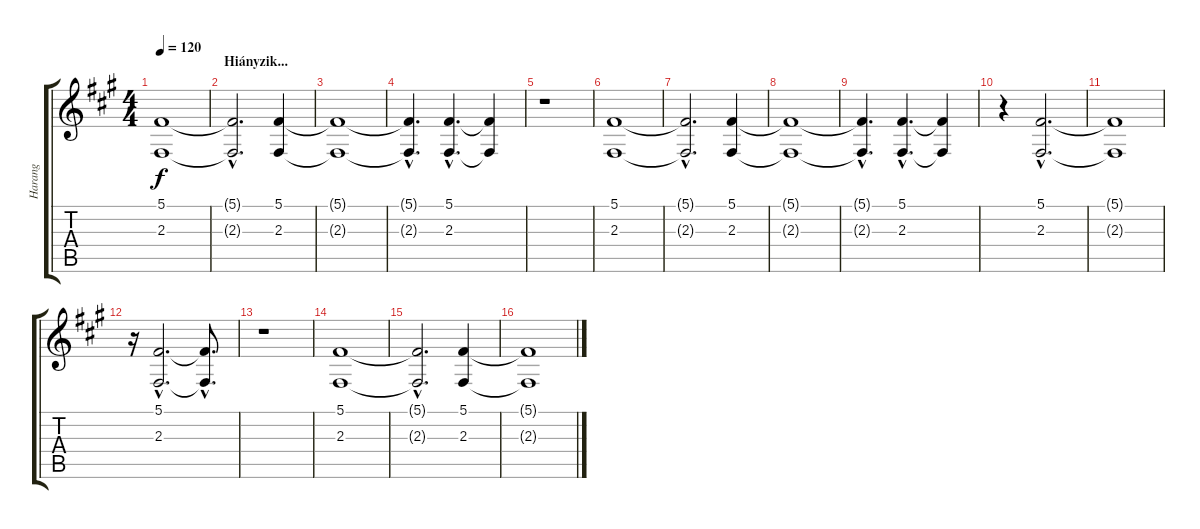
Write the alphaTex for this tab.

\track ("Harang" "Harang") {instrument tubularbells}
\staff {score tabs}
\tuning (Db4 Ab3 E3 B2 Gb2 Db2) {hide}
\ts (4 4)
\tempo 120
\clef g2
\ks a
(5.1 2.3).1{dy f} |
\section ("" "Hiányzik...")
(5.1{hac t} 2.3{hac t}).2{d} (5.1 2.3).4 |
(5.1{t} 2.3{t}).1 |
(5.1{hac t} 2.3{hac t}).4{d} (5.1{hac} 2.3{hac}).4{d} (5.1{t} 2.3{t}).4 |
r.1 |
(5.1 2.3).1 |
(5.1{hac t} 2.3{hac t}).2{d} (5.1 2.3).4 |
(5.1{t} 2.3{t}).1 |
(5.1{hac t} 2.3{hac t}).4{d} (5.1{hac} 2.3{hac}).4{d} (5.1{t} 2.3{t}).4 |
r.4 (5.1{hac} 2.3{hac}).2{d} |
(5.1{t} 2.3{t}).1 |
r.16 (5.1{hac} 2.3{hac}).2{d} (5.1{hac t} 2.3{hac t}).8{d} |
r.1 |
(5.1 2.3).1 |
(5.1{hac t} 2.3{hac t}).2{d} (5.1 2.3).4 |
(5.1{t} 2.3{t}).1
